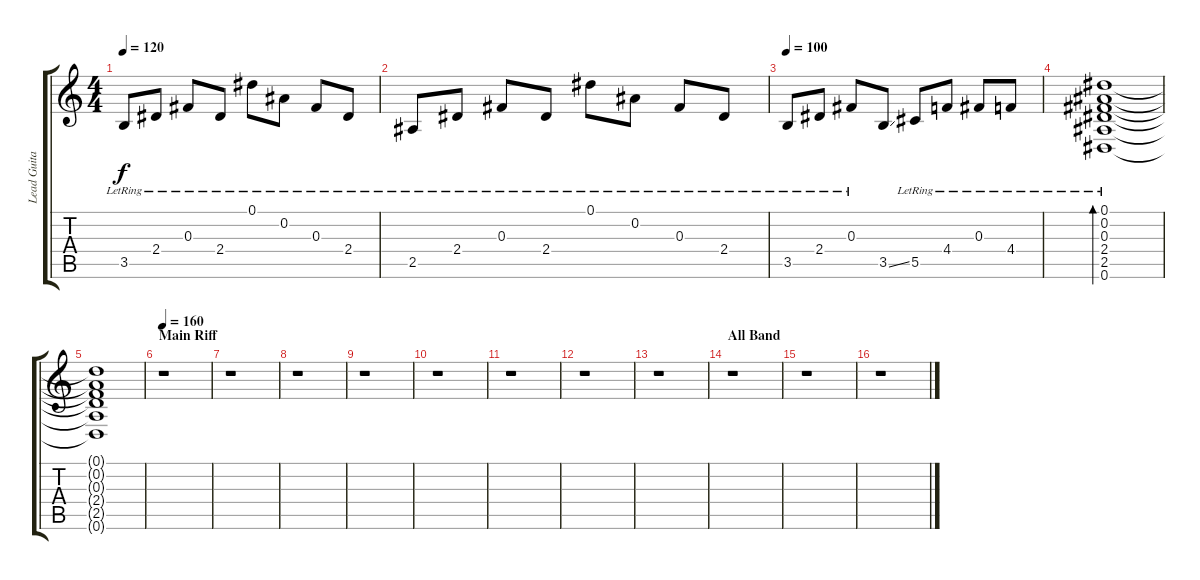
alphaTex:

\track ("Lead Guitar" "Lead Guita") {instrument electricguitarclean}
\staff {score tabs}
\tuning (Eb4 Bb3 Gb3 Db3 Ab2 Eb2) {hide}
\ts (4 4)
\tempo 120
\clef g2
\ks c
3.5{lr}.8{dy f} 2.4{lr}.8 0.3{lr}.8 2.4{lr}.8 0.1{lr}.8 0.2{lr}.8 0.3{lr}.8 2.4{lr}.8 |
2.5{lr}.8 2.4{lr}.8 0.3{lr}.8 2.4{lr}.8 0.1{lr}.8 0.2{lr}.8 0.3{lr}.8 2.4{lr}.8 |
\tempo 100
3.5{lr}.8 2.4{lr}.8 0.3{lr}.8 3.5{ss}.8 5.5{lr}.8 4.4{lr}.8 0.3{lr}.8 4.4{lr}.8 |
(0.1{lr} 0.2{lr} 0.3{lr} 2.4{lr} 2.5{lr} 0.6{lr}).1{bd 240} |
(0.1{t} 0.2{t} 0.3{t} 2.4{t} 2.5{t} 0.6{t}).1 |
\section ("" "Main Riff")
\tempo 160
r.1 |
r.1 |
r.1 |
r.1 |
r.1 |
r.1 |
r.1 |
r.1 |
\section ("" "All Band")
r.1 |
r.1 |
r.1
